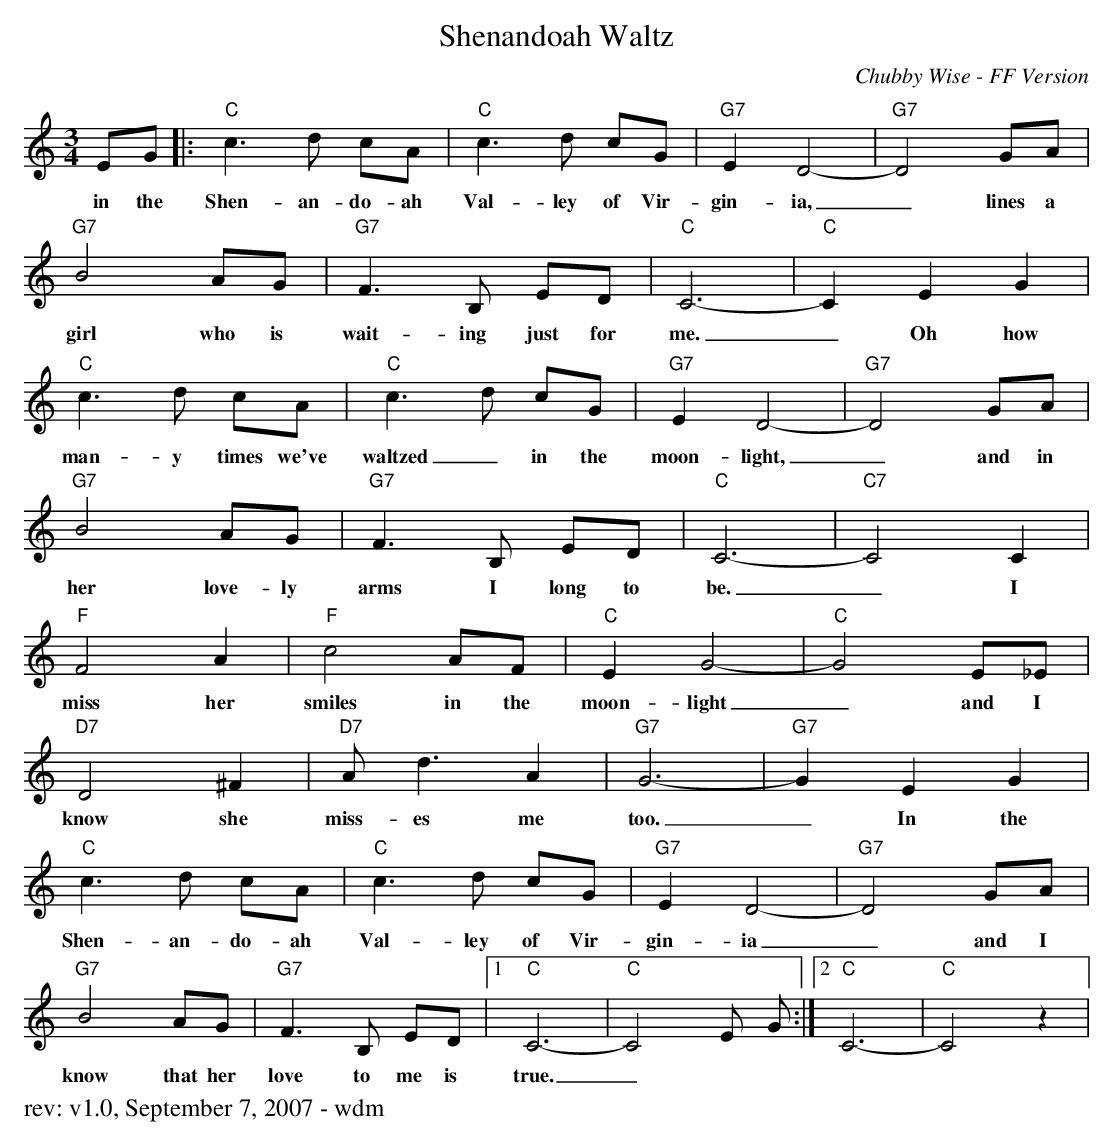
X:1
T: Shenandoah Waltz
O: Chubby Wise - FF Version
M: 3/4
K: Cmaj
EG |: \
w: in the
"C"c3 d cA | "C"c3 d cG | "G7"E2 D4- | "G7"D4 GA |
w:Shen-an-do-ah Val-ley of Vir-gin-ia,_ lines a
"G7"B4 AG | "G7"F3 B, ED | "C"C6- | "C"C2 E2 G2 |
w:girl who is wait-ing just for me._ Oh how
"C"c3 d cA | "C"c3 d cG | "G7"E2 D4- | "G7"D4 GA |
w:man-y times we've waltzed_ in the moon-light,_ and in
"G7"B4 AG | "G7"F3 B, ED | "C"C6- | "C7"C4 C2 |
w:her love-ly arms I long to be._ I
"F"F4 A2 | "F"c4 AF | "C"E2 G4- | "C"G4 E_E |
w:miss her smiles in the moon-light_ and I
"D7"D4 ^F2 | "D7"A d3 A2 | "G7"G6- | "G7"G2 E2 G2 |
w:know she miss-es me too._ In the
"C"c3 d cA | "C"c3 d cG | "G7"E2 D4- | "G7"D4 GA |
w:Shen-an-do-ah Val-ley of Vir-gin-ia_ and I
"G7"B4 AG | "G7"F3 B, ED |[1 "C"C6- | "C"C4 E G :|[2 "C"C6- | "C"C4 z2 |
w:know that her love to me is true._
